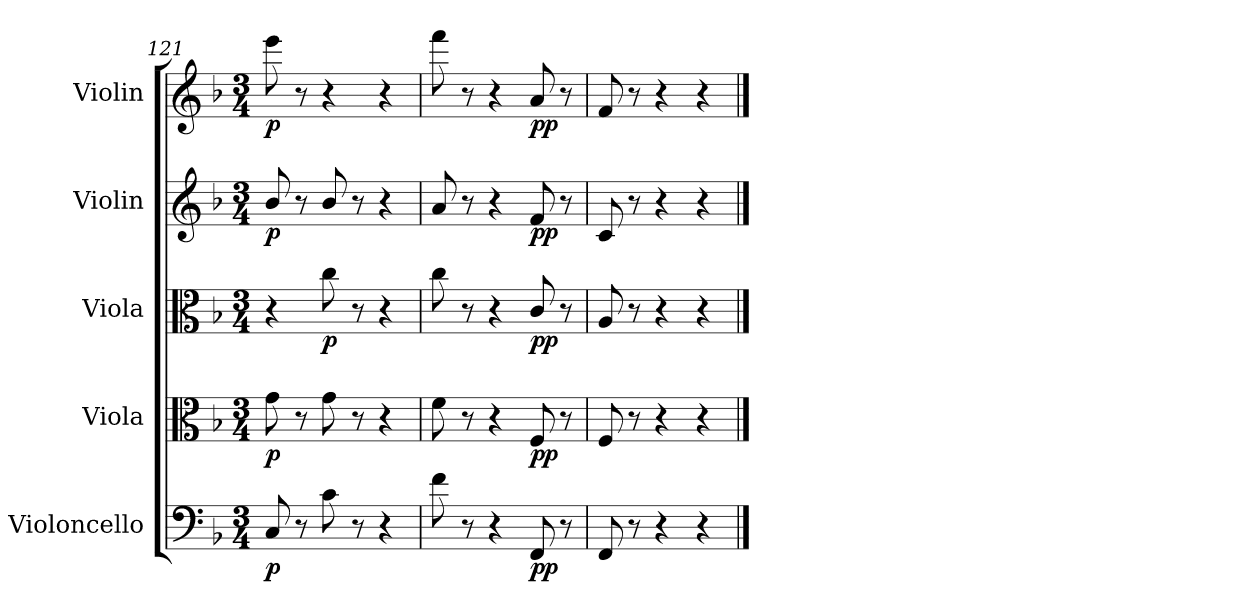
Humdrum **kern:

**kern	**dynam	**kern	**dynam	**kern	**dynam	**kern	**dynam	**kern	**dynam
*part5	*part5	*part4	*part4	*part3	*part3	*part2	*part2	*part1	*part1
*staff5	*staff5	*staff4	*staff4	*staff3	*staff3	*staff2	*staff2	*staff1	*staff1
*I"Violoncello	*	*I"Viola	*	*I"Viola	*	*I"Violin	*	*I"Violin	*
*I'Vc	*	*I'Vla	*	*I'Vla	*	*I'Vln	*	*I'Vln	*
*clefF4	*	*clefC3	*	*clefC3	*	*clefG2	*	*clefG2	*
*k[b-]	*	*k[b-]	*	*k[b-]	*	*k[b-]	*	*k[b-]	*
*M3/4	*	*M3/4	*	*M3/4	*	*M3/4	*	*M3/4	*
=121	=121	=121	=121	=121	=121	=121	=121	=121	=121
8C/	p	8g\	p	4r	.	8b-/	p	8eee\	p
8r	.	8r	.	.	.	8r	.	8r	.
8c\	.	8g\	.	8cc\	p	8b-/	.	4r	.
8r	.	8r	.	8r	.	8r	.	.	.
4r	.	4r	.	4r	.	4r	.	4r	.
=122	=122	=122	=122	=122	=122	=122	=122	=122	=122
8f\	.	8f\	.	8cc\	.	8a/	.	8fff\	.
8r	.	8r	.	8r	.	8r	.	8r	.
4r	.	4r	.	4r	.	4r	.	4r	.
8FF/	pp	8F/	pp	8c/	pp	8f/	pp	8a/	pp
8r	.	8r	.	8r	.	8r	.	8r	.
=123	=123	=123	=123	=123	=123	=123	=123	=123	=123
8FF/	.	8F/	.	8A/	.	8c/	.	8f/	.
8r	.	8r	.	8r	.	8r	.	8r	.
4r	.	4r	.	4r	.	4r	.	4r	.
4r	.	4r	.	4r	.	4r	.	4r	.
==	==	==	==	==	==	==	==	==	==
*-	*-	*-	*-	*-	*-	*-	*-	*-	*-
